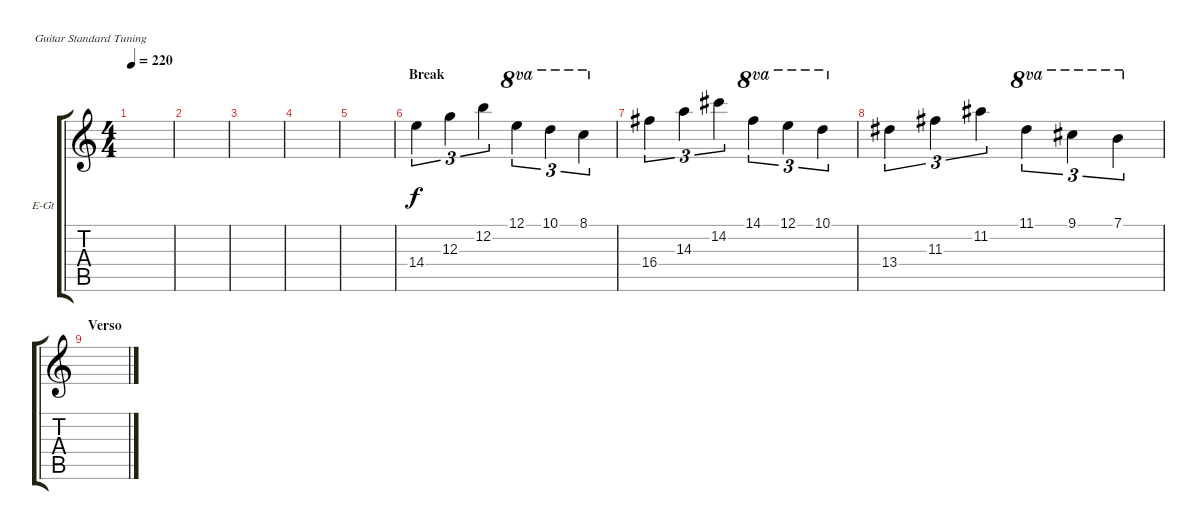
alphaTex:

\defaultSystemsLayout 4
\bracketExtendMode groupsimilarinstruments
\firstSystemTrackNameOrientation horizontal
\otherSystemsTrackNameOrientation horizontal
\track ("Electric Guitar" "E-Gt") {instrument distortionguitar}
\staff {score tabs}
\tuning (E4 B3 G3 D3 A2 E2)
\ts (4 4)
\tempo 220
\clef g2
\ks c
|
|
|
|
|
\section ("" "Break")
14.4.4{tu (3 2) dy f} 12.3.4{tu (3 2)} 12.2.4{tu (3 2)} 12.1.4{tu (3 2) ot 8va} 10.1.4{tu (3 2) ot 8va} 8.1.4{tu (3 2) ot 8va} |
16.4.4{tu (3 2)} 14.3.4{tu (3 2)} 14.2.4{tu (3 2)} 14.1.4{tu (3 2) ot 8va} 12.1.4{tu (3 2) ot 8va} 10.1.4{tu (3 2) ot 8va} |
13.4.4{tu (3 2)} 11.3.4{tu (3 2)} 11.2.4{tu (3 2)} 11.1.4{tu (3 2) ot 8va} 9.1.4{tu (3 2) ot 8va} 7.1.4{tu (3 2) ot 8va} |
\section ("" "Verso")
